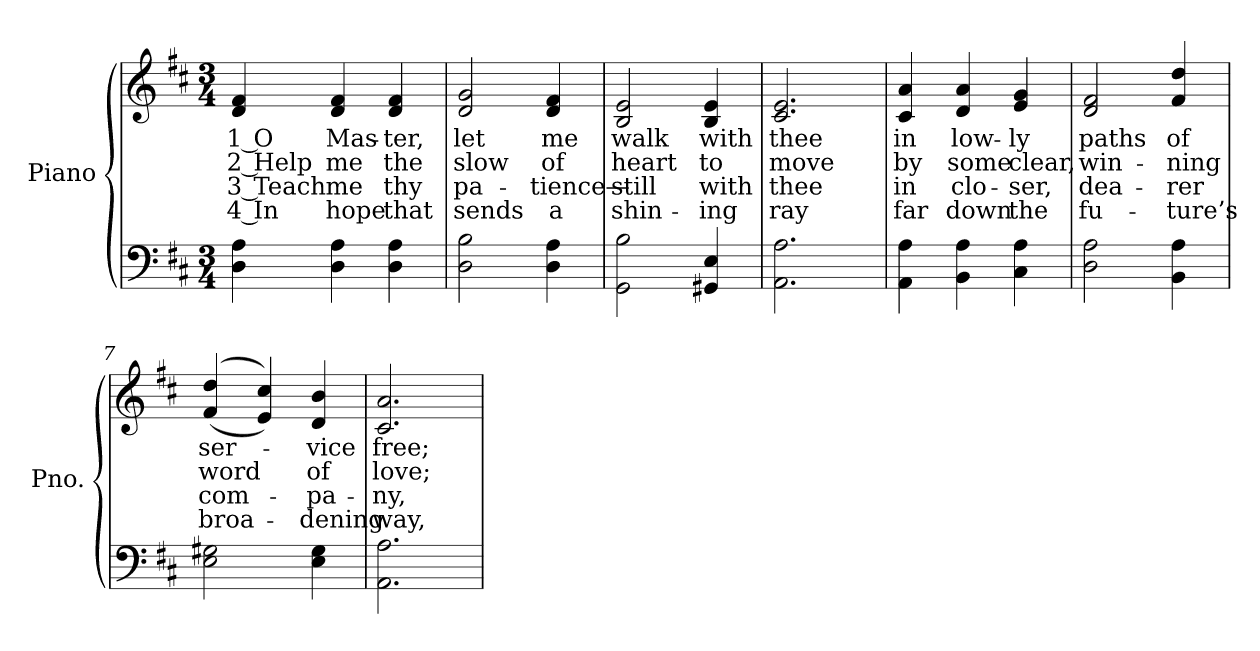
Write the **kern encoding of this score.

**kern	**kern	**text	**text	**text	**text
*part2	*part1	*part1	*part1	*part1	*part1
*staff2	*staff1	*staff1	*staff1	*staff1	*staff1
*I"Piano	*I"Piano	*	*	*	*
*I'Pno.	*I'Pno.	*	*	*	*
!!LO:PB:g=z
*clefF4	*clefG2	*	*	*	*
*k[f#c#]	*k[f#c#]	*	*	*	*
*D:	*D:	*	*	*	*
*M3/4	*M3/4	*	*	*	*
=1	=1	=1	=1	=1	=1
!	!	!LO:LY:b:color=#000000	!LO:LY:b:color=#000000	!LO:LY:b:color=#000000	!LO:LY:b:color=#000000
4Di\ 4Ai	4di/ 4f#i	1 O	2 Help	3 Teach	4 In
!	!	!LO:LY:b:color=#000000	!LO:LY:b:color=#000000	!LO:LY:b:color=#000000	!LO:LY:b:color=#000000
4Di\ 4Ai	4di/ 4f#i	Mas-	me	me	hope
!	!	!LO:LY:b:color=#000000	!LO:LY:b:color=#000000	!LO:LY:b:color=#000000	!LO:LY:b:color=#000000
4Di\ 4Ai	4di/ 4f#i	-ter,	the	thy	that
=2	=2	=2	=2	=2	=2
!	!	!LO:LY:b:color=#000000	!LO:LY:b:color=#000000	!LO:LY:b:color=#000000	!LO:LY:b:color=#000000
2Di\ 2Bi	2di/ 2gi	let	slow	pa-	-sends
!	!	!LO:LY:b:color=#000000	!LO:LY:b:color=#000000	!LO:LY:b:color=#000000	!LO:LY:b:color=#000000
4Di\ 4Ai	4di/ 4f#i	me	of	tience—	a
=3	=3	=3	=3	=3	=3
!	!	!LO:LY:b:color=#000000	!LO:LY:b:color=#000000	!LO:LY:b:color=#000000	!LO:LY:b:color=#000000
2GGi\ 2Bi	2Bi/ 2ei	walk	heart	still	shin-
!	!	!LO:LY:b:color=#000000	!LO:LY:b:color=#000000	!LO:LY:b:color=#000000	!LO:LY:b:color=#000000
4GG#Xi/ 4Ei	4Bi/ 4ei	with	to	-with	ing
=4	=4	=4	=4	=4	=4
!	!	!LO:LY:b:color=#000000	!LO:LY:b:color=#000000	!LO:LY:b:color=#000000	!LO:LY:b:color=#000000
2.AAi\ 2.Ai	2.c#i/ 2.ei	thee	move	thee	ray
=5	=5	=5	=5	=5	=5
!	!	!LO:LY:b:color=#000000	!LO:LY:b:color=#000000	!LO:LY:b:color=#000000	!LO:LY:b:color=#000000
4AAi\ 4Ai	4c#i/ 4ai	in	by	in	far
!	!	!LO:LY:b:color=#000000	!LO:LY:b:color=#000000	!LO:LY:b:color=#000000	!LO:LY:b:color=#000000
4BBi\ 4Ai	4di/ 4ai	low-	some	clo-	-down
!	!	!LO:LY:b:color=#000000	!LO:LY:b:color=#000000	!LO:LY:b:color=#000000	!LO:LY:b:color=#000000
4C#i\ 4Ai	4ei/ 4gi	-ly	clear,	ser,	the
=6	=6	=6	=6	=6	=6
!	!	!LO:LY:b:color=#000000	!LO:LY:b:color=#000000	!LO:LY:b:color=#000000	!LO:LY:b:color=#000000
2Di\ 2Ai	2di/ 2f#i	paths	win-	dea-	-fu-
!	!	!LO:LY:b:color=#000000	!LO:LY:b:color=#000000	!LO:LY:b:color=#000000	!LO:LY:b:color=#000000
4BBi\ 4Ai	4f#i/ 4ddi	of	-ning	-rer	ture’s
=7	=7	=7	=7	=7	=7
!	!	!LO:LY:b:color=#000000	!LO:LY:b:color=#000000	!LO:LY:b:color=#000000	!LO:LY:b:color=#000000
2Ei\ 2G#Xi	((4f#i/ 4ddi	ser-	word	com-	-broa-
.	4ei/ 4cc#i))	.	.	.	.
!	!	!LO:LY:b:color=#000000	!LO:LY:b:color=#000000	!LO:LY:b:color=#000000	!LO:LY:b:color=#000000
4Ei\ 4G#i	4di/ 4bi	-vice	of	-pa-	-dening
=8	=8	=8	=8	=8	=8
!	!	!LO:LY:b:color=#000000	!LO:LY:b:color=#000000	!LO:LY:b:color=#000000	!LO:LY:b:color=#000000
2.AAi\ 2.Ai	2.c#i/ 2.ai	free;	love;	ny,	way,
=	=	=	=	=	=
*-	*-	*-	*-	*-	*-
